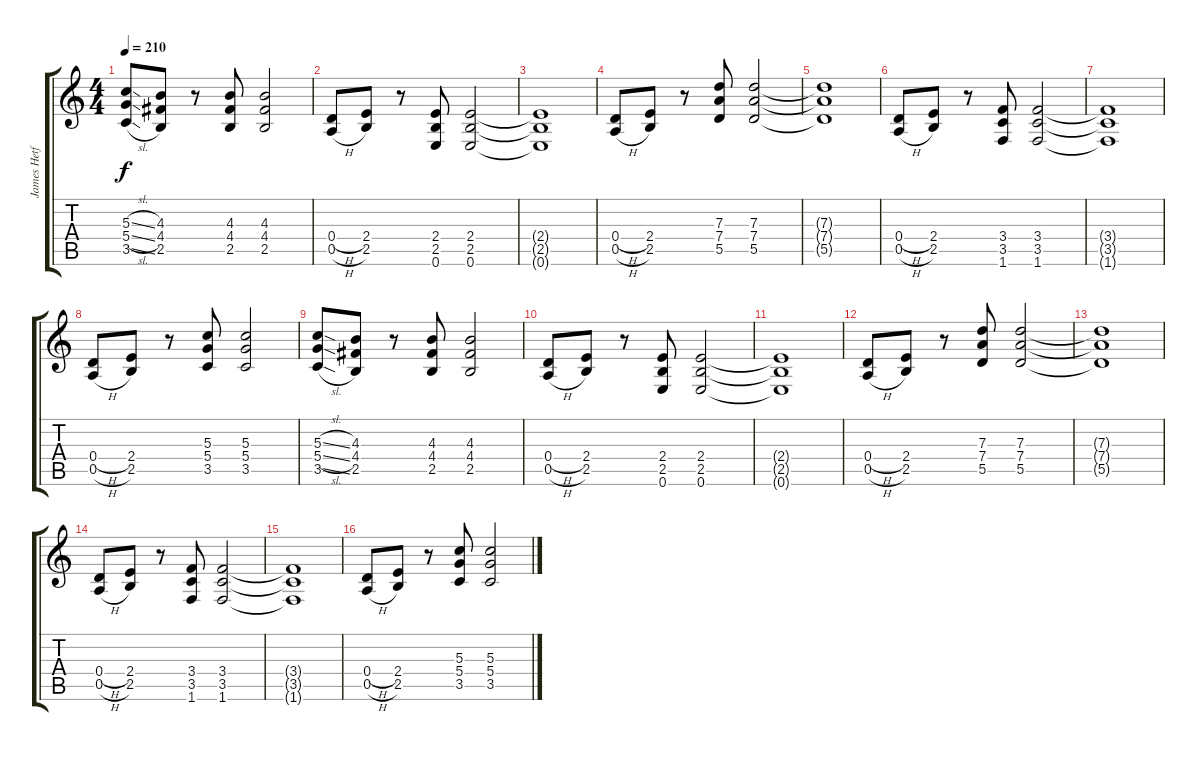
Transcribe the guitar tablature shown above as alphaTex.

\track ("James Hetfield" "James Hetf") {instrument electricguitarclean}
\staff {score tabs}
\tuning (E4 B3 G3 D3 A2 E2) {hide}
\ts (4 4)
\tempo 210
\clef g2
\ks c
(5.3{sl} 5.4{sl} 3.5{sl}).8{dy f} (4.3 4.4 2.5).8 r.8 (4.3 4.4 2.5).8 (4.3 4.4 2.5).2 |
(0.4{h} 0.5{h}).8 (2.4 2.5).8 r.8 (2.4 2.5 0.6).8 (2.4 2.5 0.6).2 |
(2.4{t} 2.5{t} 0.6{t}).1 |
(0.4{h} 0.5{h}).8 (2.4 2.5).8 r.8 (7.3 7.4 5.5).8 (7.3 7.4 5.5).2 |
(7.3{t} 7.4{t} 5.5{t}).1 |
(0.4{h} 0.5{h}).8 (2.4 2.5).8 r.8 (3.4 3.5 1.6).8 (3.4 3.5 1.6).2 |
(3.4{t} 3.5{t} 1.6{t}).1 |
(0.4{h} 0.5{h}).8 (2.4 2.5).8 r.8 (5.3 5.4 3.5).8 (5.3 5.4 3.5).2 |
(5.3{sl} 5.4{sl} 3.5{sl}).8 (4.3 4.4 2.5).8 r.8 (4.3 4.4 2.5).8 (4.3 4.4 2.5).2 |
(0.4{h} 0.5{h}).8 (2.4 2.5).8 r.8 (2.4 2.5 0.6).8 (2.4 2.5 0.6).2 |
(2.4{t} 2.5{t} 0.6{t}).1 |
(0.4{h} 0.5{h}).8 (2.4 2.5).8 r.8 (7.3 7.4 5.5).8 (7.3 7.4 5.5).2 |
(7.3{t} 7.4{t} 5.5{t}).1 |
(0.4{h} 0.5{h}).8 (2.4 2.5).8 r.8 (3.4 3.5 1.6).8 (3.4 3.5 1.6).2 |
(3.4{t} 3.5{t} 1.6{t}).1 |
(0.4{h} 0.5{h}).8 (2.4 2.5).8 r.8 (5.3 5.4 3.5).8 (5.3 5.4 3.5).2
